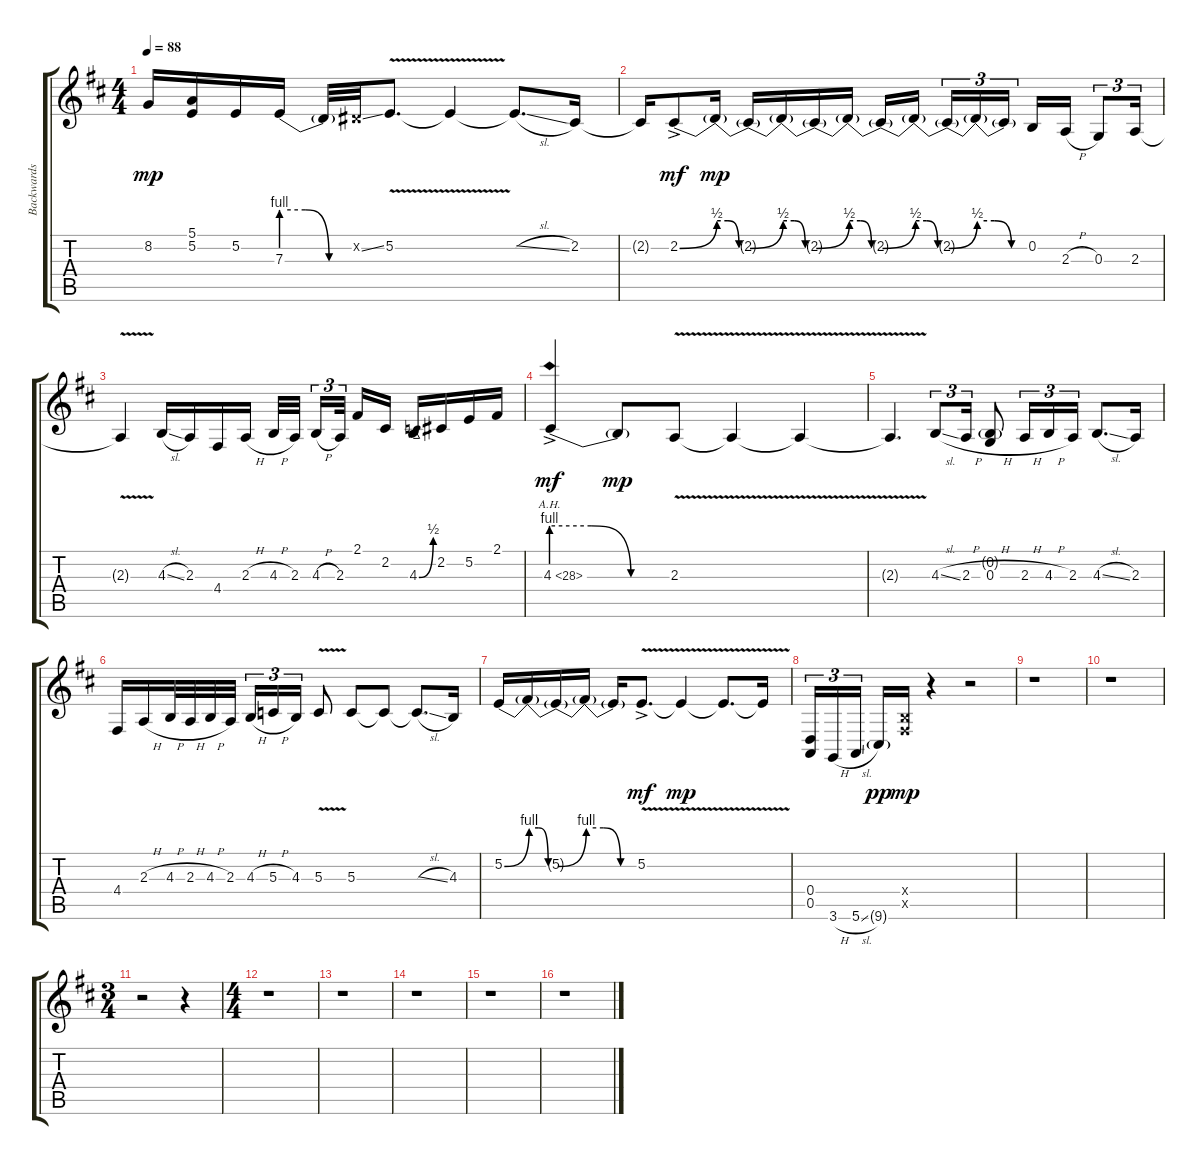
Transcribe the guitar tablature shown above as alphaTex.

\track ("Backwards guitar (Jimi Hendrix)" "Backwards ") {instrument blownbottle}
\staff {score tabs}
\tuning (E4 B3 G3 D3 A2 E2) {hide}
\ts (4 4)
\tempo 88
\clef g2
\ks d
8.2{t}.16{dy mp} (5.1 5.2).16 5.2.16 7.3{be (custom 0 4 20 4 40 0 60 0)}.16 7.3{t}.32 4.2{ss x}.32 5.2{v}.8{d} 5.2{t}.4 5.2{sl t}.8{d} 2.2.16 |
2.2{t}.16 2.2{be (bend 0 0 60 2) ac}.8{dy mf} 2.2{be (custom 0 2 20 2 40 0 60 0) t}.16{dy mp} 2.2{be (bend 0 0 60 2) t}.16 2.2{be (custom 0 2 20 2 40 0 60 0) t}.16 2.2{be (bend 0 0 60 2) t}.16 2.2{be (custom 0 2 20 2 40 0 60 0) t}.16 2.2{be (bend 0 0 60 2) t}.16 2.2{be (custom 0 2 20 2 40 0 60 0) t}.16{beam splitsecondary} 2.2{be (bend 0 0 60 2) t}.16{tu (3 2)} 2.2{be (custom 0 2 20 2 40 0 60 0) t}.16{tu (3 2)} 2.2{t}.16{tu (3 2)} 0.2.16 2.3{h}.16 0.3.8{tu (3 2)} 2.3.16{tu (3 2)} |
2.3{v t}.4 4.3{sl}.16 2.3.16 4.4.16 2.3{h}.16 4.3{h}.32 2.3.32{beam splitsecondary} 4.3{h}.16{tu (3 2)} 2.3.32{tu (3 2) beam splitsecondary} 2.1.16 2.2.16 4.3{be (bend 0 0 60 2)}.16 2.2.16 5.2.16 2.1.16 |
4.3{be (custom 0 4 20 4 40 0 60 0) ah 24 ac}.4{dy mf} 4.3{t}.8{dy mp} 2.3{v}.8 2.3{v t}.4 2.3{v t}.4 |
2.3{v t}.4{d} 4.3{sl}.8{tu (3 2)} 2.3{h}.16{tu (3 2)} (0.2{g} 0.3{h}).8 2.3{h}.16{tu (3 2)} 4.3{h}.16{tu (3 2)} 2.3.16{tu (3 2)} 4.3{sl}.8{d} 2.3.16 |
4.4.16 2.3{h}.16 4.3{h}.32 2.3{h}.32 4.3{h}.32 2.3.32 4.3{h}.16{tu (3 2)} 5.3{h}.16{tu (3 2)} 4.3.16{tu (3 2)} 5.3{v}.8 5.3.8 5.3{t}.8 5.3{sl t}.8{d} 4.3.16 |
5.2{be (bend 0 0 60 4)}.16 5.2{be (custom 0 4 20 4 40 0 60 0) t}.16 5.2{be (bend 0 0 60 4) t}.16 5.2{be (custom 0 4 20 4 40 0 60 0) t}.16 5.2{t}.16 5.2{v ac}.8{d dy mf} 5.2{v t}.4{dy mp} 5.2{v t}.8{d} 5.2{t}.16 |
(0.4 0.5).16{tu (3 2)} 3.6{h}.16{tu (3 2)} 5.6{sl}.16{tu (3 2) beam splitsecondary} 9.6{g}.16{dy pp} (9.4{x} 9.5{x}).16{dy mp} r.4 r.2 |
r.1 |
r.1 |
\ts (3 4)
r.2 r.4 |
\ts (4 4)
r.1 |
r.1 |
r.1 |
r.1 |
r.1
